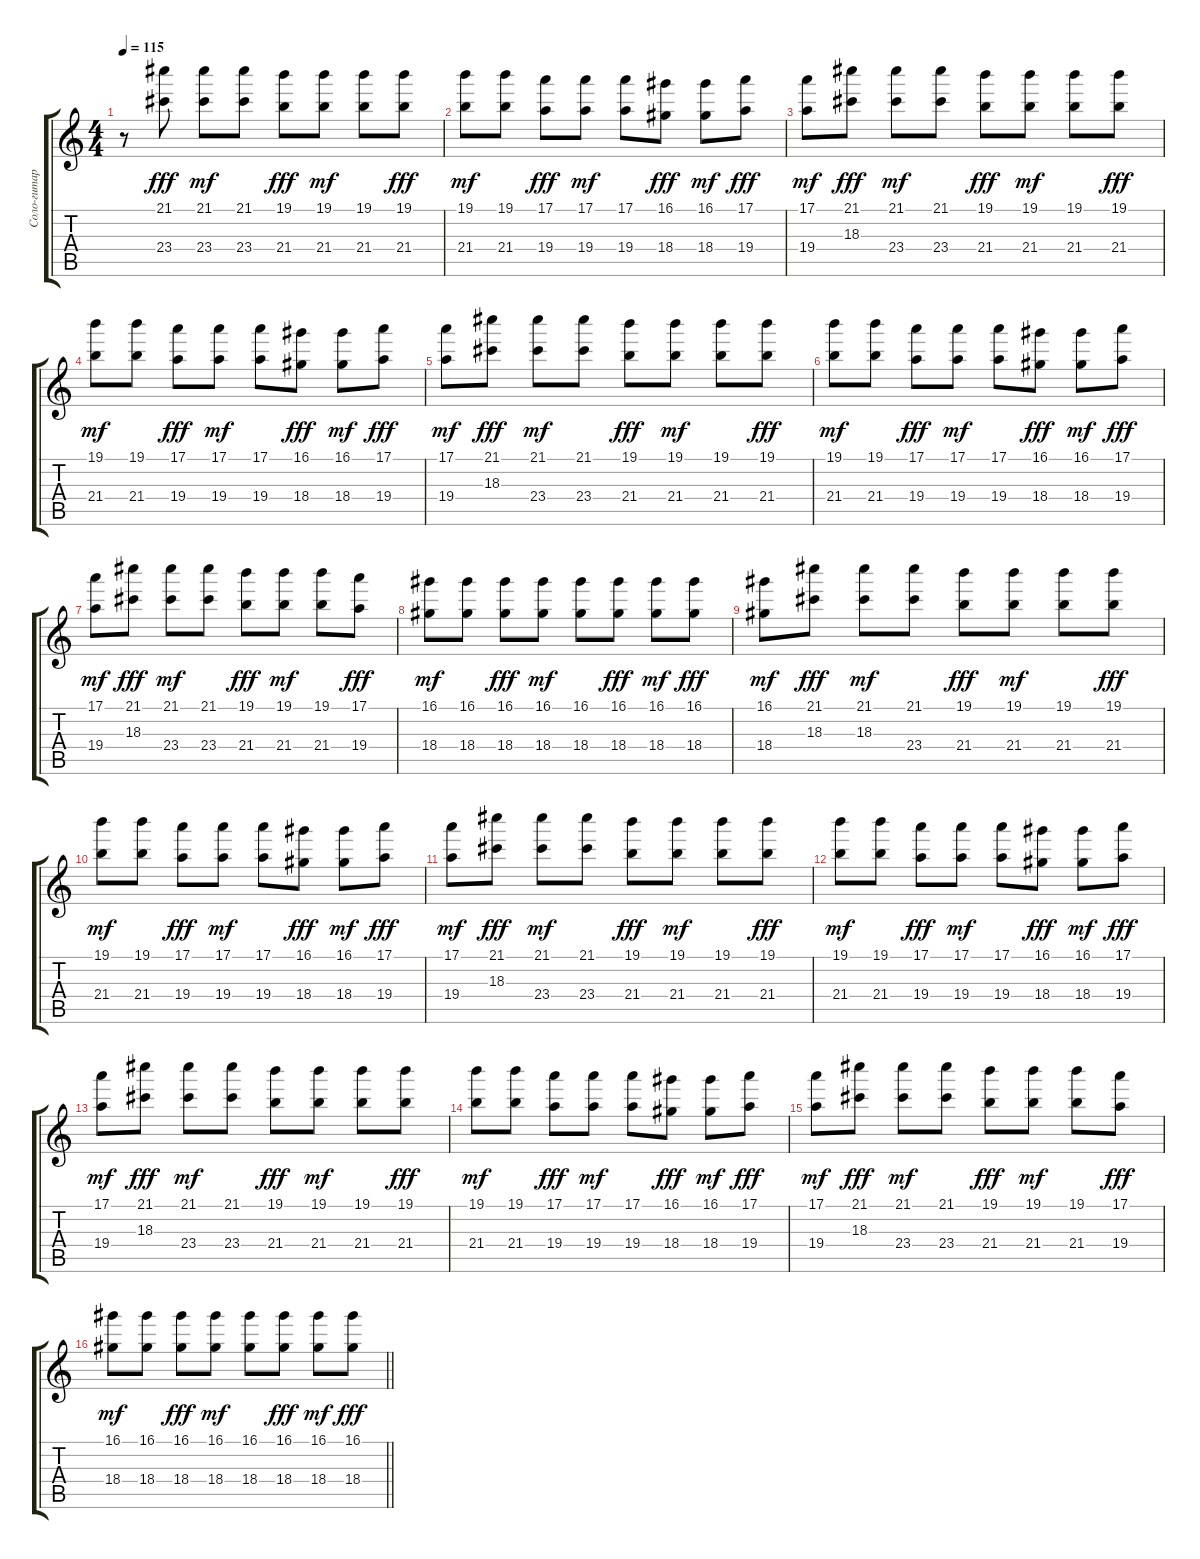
\track ("Соло-гитара" "Соло-гитар") {instrument acousticguitarsteel}
\staff {score tabs}
\tuning (E4 B3 G3 D3 A2 E2) {hide}
\ts (4 4)
\tempo 115
\clef g2
\ks c
r.8{dy fff instrument acousticguitarsteel} (21.1 23.4).8 (21.1 23.4).8{dy mf} (21.1 23.4).8 (19.1 21.4).8{dy fff} (19.1 21.4).8{dy mf} (19.1 21.4).8 (19.1 21.4).8{dy fff} |
(19.1 21.4).8{dy mf} (19.1 21.4).8 (17.1 19.4).8{dy fff} (17.1 19.4).8{dy mf} (17.1 19.4).8 (16.1 18.4).8{dy fff} (16.1 18.4).8{dy mf} (17.1 19.4).8{dy fff} |
(17.1 19.4).8{dy mf} (21.1 18.3).8{dy fff} (21.1 23.4).8{dy mf} (21.1 23.4).8 (19.1 21.4).8{dy fff} (19.1 21.4).8{dy mf} (19.1 21.4).8 (19.1 21.4).8{dy fff} |
(19.1 21.4).8{dy mf} (19.1 21.4).8 (17.1 19.4).8{dy fff} (17.1 19.4).8{dy mf} (17.1 19.4).8 (16.1 18.4).8{dy fff} (16.1 18.4).8{dy mf} (17.1 19.4).8{dy fff} |
(17.1 19.4).8{dy mf} (21.1 18.3).8{dy fff} (21.1 23.4).8{dy mf} (21.1 23.4).8 (19.1 21.4).8{dy fff} (19.1 21.4).8{dy mf} (19.1 21.4).8 (19.1 21.4).8{dy fff} |
(19.1 21.4).8{dy mf} (19.1 21.4).8 (17.1 19.4).8{dy fff} (17.1 19.4).8{dy mf} (17.1 19.4).8 (16.1 18.4).8{dy fff} (16.1 18.4).8{dy mf} (17.1 19.4).8{dy fff} |
(17.1 19.4).8{dy mf} (21.1 18.3).8{dy fff} (21.1 23.4).8{dy mf} (21.1 23.4).8 (19.1 21.4).8{dy fff} (19.1 21.4).8{dy mf} (19.1 21.4).8 (17.1 19.4).8{dy fff} |
(16.1 18.4).8{dy mf} (16.1 18.4).8 (16.1 18.4).8{dy fff} (16.1 18.4).8{dy mf} (16.1 18.4).8 (16.1 18.4).8{dy fff} (16.1 18.4).8{dy mf} (16.1 18.4).8{dy fff} |
(16.1 18.4).8{dy mf} (21.1 18.3).8{dy fff} (21.1 18.3).8{dy mf} (21.1 23.4).8 (19.1 21.4).8{dy fff} (19.1 21.4).8{dy mf} (19.1 21.4).8 (19.1 21.4).8{dy fff} |
(19.1 21.4).8{dy mf} (19.1 21.4).8 (17.1 19.4).8{dy fff} (17.1 19.4).8{dy mf} (17.1 19.4).8 (16.1 18.4).8{dy fff} (16.1 18.4).8{dy mf} (17.1 19.4).8{dy fff} |
(17.1 19.4).8{dy mf} (21.1 18.3).8{dy fff} (21.1 23.4).8{dy mf} (21.1 23.4).8 (19.1 21.4).8{dy fff} (19.1 21.4).8{dy mf} (19.1 21.4).8 (19.1 21.4).8{dy fff} |
(19.1 21.4).8{dy mf} (19.1 21.4).8 (17.1 19.4).8{dy fff} (17.1 19.4).8{dy mf} (17.1 19.4).8 (16.1 18.4).8{dy fff} (16.1 18.4).8{dy mf} (17.1 19.4).8{dy fff} |
(17.1 19.4).8{dy mf} (21.1 18.3).8{dy fff} (21.1 23.4).8{dy mf} (21.1 23.4).8 (19.1 21.4).8{dy fff} (19.1 21.4).8{dy mf} (19.1 21.4).8 (19.1 21.4).8{dy fff} |
(19.1 21.4).8{dy mf} (19.1 21.4).8 (17.1 19.4).8{dy fff} (17.1 19.4).8{dy mf} (17.1 19.4).8 (16.1 18.4).8{dy fff} (16.1 18.4).8{dy mf} (17.1 19.4).8{dy fff} |
(17.1 19.4).8{dy mf} (21.1 18.3).8{dy fff} (21.1 23.4).8{dy mf} (21.1 23.4).8 (19.1 21.4).8{dy fff} (19.1 21.4).8{dy mf} (19.1 21.4).8 (17.1 19.4).8{dy fff} |
\barLineRight lightlight
(16.1 18.4).8{dy mf} (16.1 18.4).8 (16.1 18.4).8{dy fff} (16.1 18.4).8{dy mf} (16.1 18.4).8 (16.1 18.4).8{dy fff} (16.1 18.4).8{dy mf} (16.1 18.4).8{dy fff}
